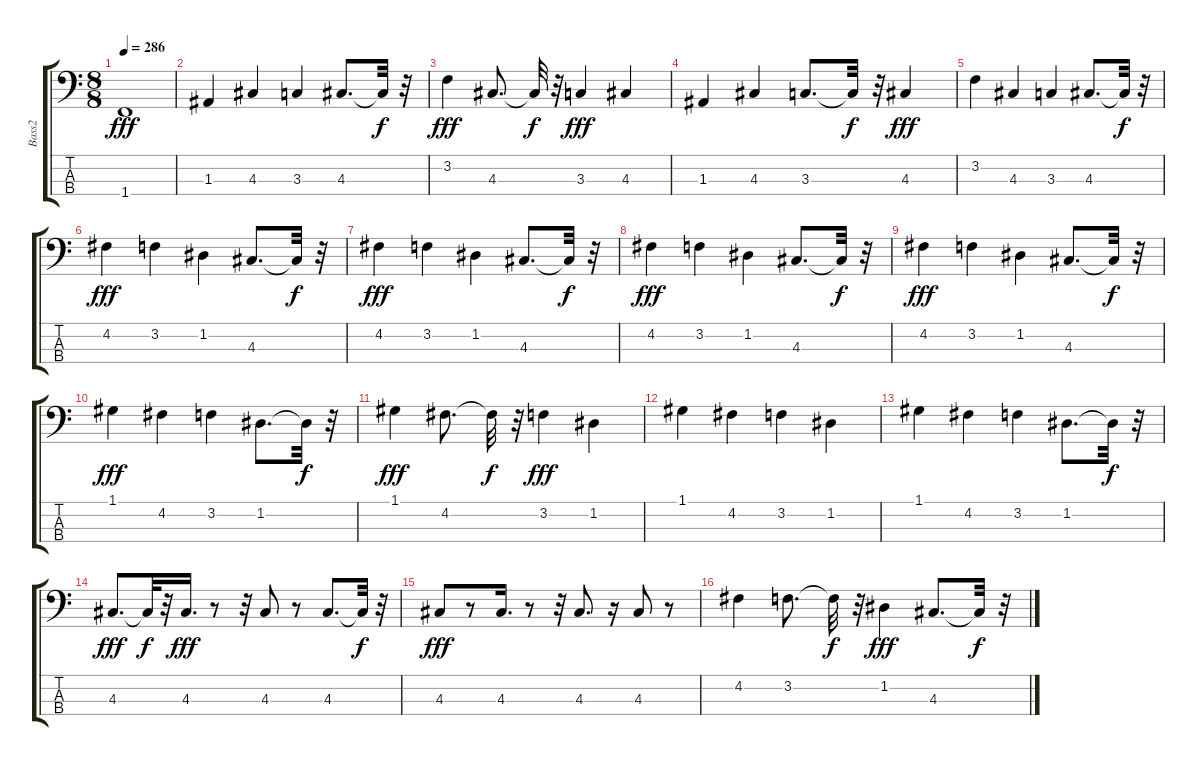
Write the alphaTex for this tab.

\track ("Bass2" "Bass2") {instrument electricbasspick}
\staff {score tabs}
\tuning (G2 D2 A1 E1) {hide}
\ts (8 8)
\tempo 286
\clef f4
\ks c
1.4.1{dy fff} |
1.3.4 4.3.4 3.3.4 4.3.8{d} 4.3{t}.32{dy f} r.32 |
3.2.4{dy fff} 4.3.8{d} 4.3{t}.32{dy f} r.32 3.3.4{dy fff} 4.3.4 |
1.3.4 4.3.4 3.3.8{d} 3.3{t}.32{dy f} r.32 4.3.4{dy fff} |
3.2.4 4.3.4 3.3.4 4.3.8{d} 4.3{t}.32{dy f} r.32 |
4.2.4{dy fff} 3.2.4 1.2.4 4.3.8{d} 4.3{t}.32{dy f} r.32 |
4.2.4{dy fff} 3.2.4 1.2.4 4.3.8{d} 4.3{t}.32{dy f} r.32 |
4.2.4{dy fff} 3.2.4 1.2.4 4.3.8{d} 4.3{t}.32{dy f} r.32 |
4.2.4{dy fff} 3.2.4 1.2.4 4.3.8{d} 4.3{t}.32{dy f} r.32 |
1.1.4{dy fff} 4.2.4 3.2.4 1.2.8{d} 1.2{t}.32{dy f} r.32 |
1.1.4{dy fff} 4.2.8{d} 4.2{t}.32{dy f} r.32 3.2.4{dy fff} 1.2.4 |
1.1.4 4.2.4 3.2.4 1.2.4 |
1.1.4 4.2.4 3.2.4 1.2.8{d} 1.2{t}.32{dy f} r.32 |
4.3.8{d dy fff} 4.3{t}.32{dy f} r.32 4.3.16{d dy fff} r.8 r.32 4.3.8 r.8 4.3.8{d} 4.3{t}.32{dy f} r.32 |
4.3.8{dy fff} r.8 4.3.16{d} r.8 r.32 4.3.8{d} r.16 4.3.8 r.8 |
4.2.4 3.2.8{d} 3.2{t}.32{dy f} r.32 1.2.4{dy fff} 4.3.8{d} 4.3{t}.32{dy f} r.32
